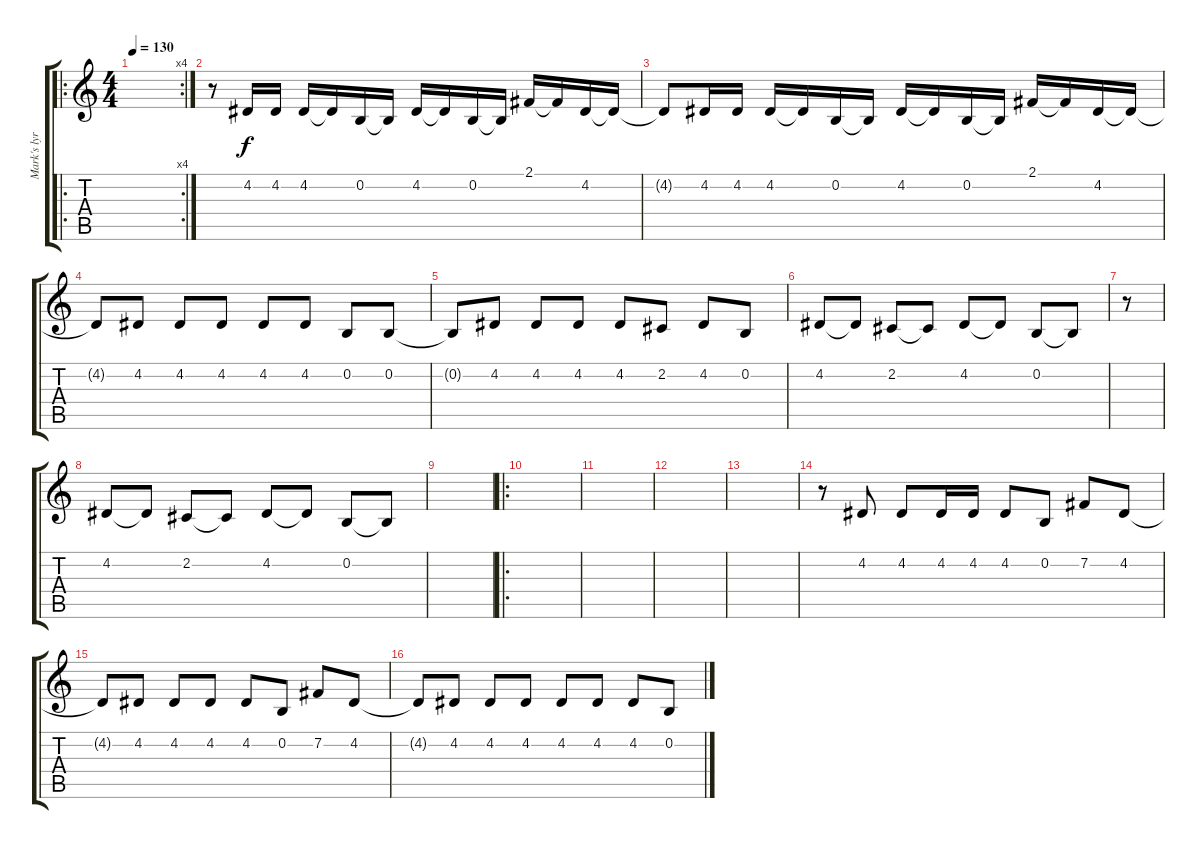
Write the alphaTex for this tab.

\track ("Mark's lyrics" "Mark's lyr") {instrument tenorsax}
\staff {score tabs}
\tuning (E4 B3 G3 D3 A2 E2) {hide}
\ro
\rc 4
\ts (4 4)
\tempo 130
\clef g2
\ks c
|
r.8 4.2.16 4.2.16 4.2.16 4.2{t}.16 0.2.16 0.2{t}.16 4.2.16 4.2{t}.16 0.2.16 0.2{t}.16 2.1.16 2.1{t}.16 4.2.16 4.2{t}.16 |
4.2{t}.8 4.2.16 4.2.16 4.2.16 4.2{t}.16 0.2.16 0.2{t}.16 4.2.16 4.2{t}.16 0.2.16 0.2{t}.16 2.1.16 2.1{t}.16 4.2.16 4.2{t}.16 |
4.2{t}.8 4.2.8 4.2.8 4.2.8 4.2.8 4.2.8 0.2.8 0.2.8 |
0.2{t}.8 4.2.8 4.2.8 4.2.8 4.2.8 2.2.8 4.2.8 0.2.8 |
4.2.8 4.2{t}.8 2.2.8 2.2{t}.8 4.2.8 4.2{t}.8 0.2.8 0.2{t}.8 |
r.8 |
4.2.8 4.2{t}.8 2.2.8 2.2{t}.8 4.2.8 4.2{t}.8 0.2.8 0.2{t}.8 |
|
\ro
|
|
|
|
r.8 4.2.8 4.2.8 4.2.16 4.2.16 4.2.8 0.2.8 7.2.8 4.2.8 |
4.2{t}.8 4.2.8 4.2.8 4.2.8 4.2.8 0.2.8 7.2.8 4.2.8 |
4.2{t}.8 4.2.8 4.2.8 4.2.8 4.2.8 4.2.8 4.2.8 0.2.8
